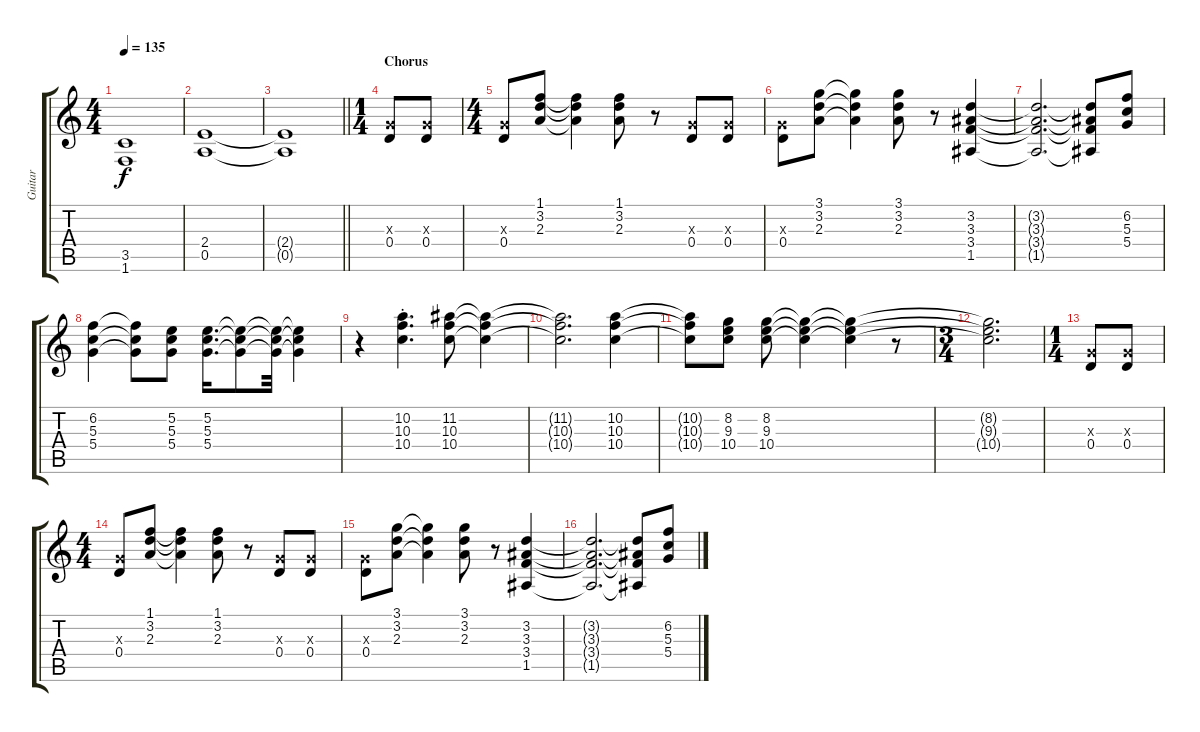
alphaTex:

\track ("Guitar" "Guitar") {instrument distortionguitar}
\staff {score tabs}
\tuning (E4 B3 G3 D3 A2 E2) {hide}
\ts (4 4)
\tempo 135
\clef g2
\ks c
(3.5 1.6).1{dy f} |
(2.4 0.5).1 |
\barLineRight lightlight
(2.4{t} 0.5{t}).1 |
\ts (1 4)
\section ("" "Chorus")
(0.3{x} 0.4).8 (0.3{x} 0.4).8 |
\ts (4 4)
(0.3{x} 0.4).8 (1.1 3.2 2.3).8 (1.1{t} 3.2{t} 2.3{t}).4 (1.1 3.2 2.3).8 r.8 (0.3{x} 0.4).8 (0.3{x} 0.4).8 |
(0.3{x} 0.4).8 (3.1 3.2 2.3).8 (3.1{t} 3.2{t} 2.3{t}).4 (3.1 3.2 2.3).8 r.8 (3.2 3.3 3.4 1.5).4 |
(3.2{t} 3.3{t} 3.4{t} 1.5{t}).2{d} (3.2{t} 3.3{t} 3.4{t} 1.5{t}).8 (6.2 5.3 5.4).8 |
(6.2 5.3 5.4).4 (6.2{t} 5.3{t} 5.4{t}).8 (5.2 5.3 5.4).8 (5.2 5.3 5.4).16{d} (5.2{t} 5.3{t} 5.4{t}).8 (5.2{t} 5.3{t} 5.4{t}).32 (5.2{t} 5.3{t} 5.4{t}).4 |
r.4 (10.2{st} 10.3{st} 10.4{st}).4{d} (11.2 10.3 10.4).8 (11.2{t} 10.3{t} 10.4{t}).4 |
(11.2{t} 10.3{t} 10.4{t}).2{d} (10.2 10.3 10.4).4 |
(10.2{t} 10.3{t} 10.4{t}).8 (8.2 9.3 10.4).8 (8.2 9.3 10.4).8 (8.2{t} 9.3{t} 10.4{t}).4 (8.2{t} 9.3{t} 10.4{t}).4 r.8 |
\ts (3 4)
(8.2{t} 9.3{t} 10.4{t}).2{d} |
\ts (1 4)
(0.3{x} 0.4).8 (0.3{x} 0.4).8 |
\ts (4 4)
(0.3{x} 0.4).8 (1.1 3.2 2.3).8 (1.1{t} 3.2{t} 2.3{t}).4 (1.1 3.2 2.3).8 r.8 (0.3{x} 0.4).8 (0.3{x} 0.4).8 |
(0.3{x} 0.4).8 (3.1 3.2 2.3).8 (3.1{t} 3.2{t} 2.3{t}).4 (3.1 3.2 2.3).8 r.8 (3.2 3.3 3.4 1.5).4 |
(3.2{t} 3.3{t} 3.4{t} 1.5{t}).2{d} (3.2{t} 3.3{t} 3.4{t} 1.5{t}).8 (6.2 5.3 5.4).8
